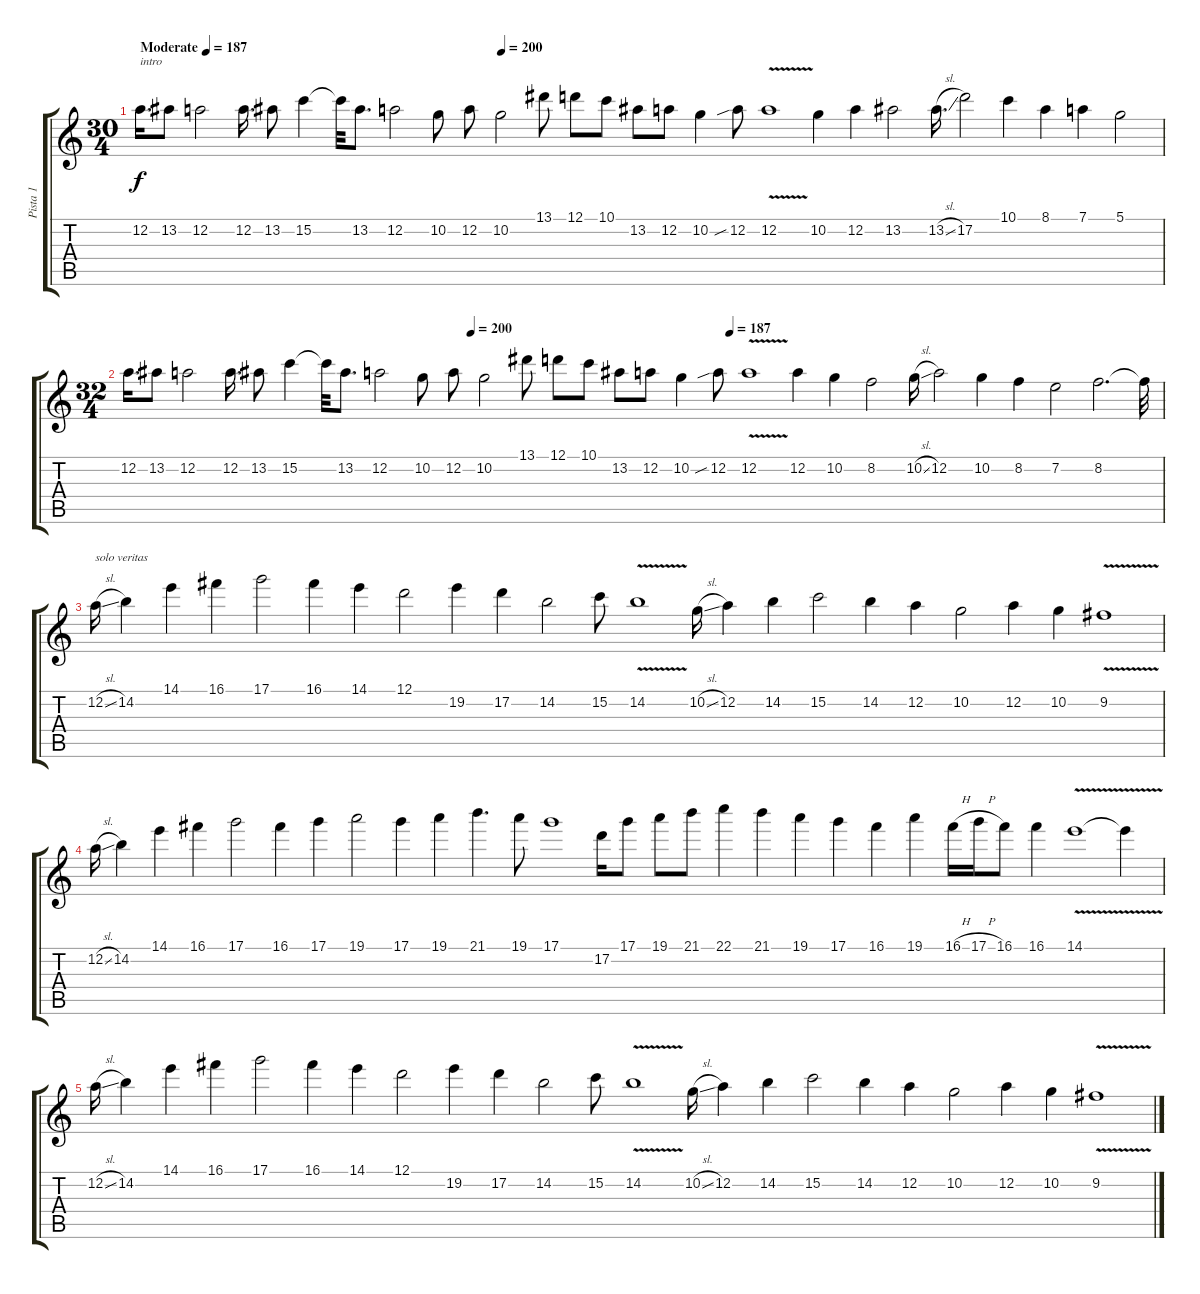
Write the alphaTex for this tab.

\track ("Pista 1" "Pista 1") {instrument distortionguitar}
\staff {score tabs}
\tuning (D4 A3 F3 C3 G2 C2) {hide}
\ts (30 4)
\tempo (187 "Moderate")
\tempo (200 0.3541666666666667)
\tempo (187 "Moderate")
\clef g2
\ks c
12.2.16{d txt "intro" dy f instrument distortionguitar} 13.2.8 12.2.2 12.2.16{d} 13.2.8 15.2.4 15.2{t}.32 13.2.8{d} 12.2.2 10.2.8 12.2.8 10.2.2 13.1.8 12.1.8 10.1.8 13.2.8 12.2.8 10.2.4 12.2{sib}.8 12.2{v}.1 10.2.4 12.2.4 13.2.2 13.2{sl}.16{d} 17.2.2 10.1.4 8.1.4 7.1.4 5.1.2 |
\ts (32 4)
\tempo (200 0.33203125)
\tempo (187 0.58203125)
12.2.16{d} 13.2.8 12.2.2 12.2.16{d} 13.2.8 15.2.4 15.2{t}.32 13.2.8{d} 12.2.2 10.2.8 12.2.8 10.2.2 13.1.8 12.1.8 10.1.8 13.2.8 12.2.8 10.2.4 12.2{sib}.8 12.2{v}.1 12.2.4 10.2.4 8.2.2 10.2{sl}.16 12.2.2 10.2.4 8.2.4 7.2.2 8.2.2{d} 8.2{t}.32 |
12.2{sl}.16{txt "solo veritas"} 14.2.4 14.1.4 16.1.4 17.1.2 16.1.4 14.1.4 12.1.2 19.2.4 17.2.4 14.2.2 15.2.8 14.2{v}.1 10.2{sl}.16 12.2.4 14.2.4 15.2.2 14.2.4 12.2.4 10.2.2 12.2.4 10.2.4 9.2{v}.1 |
12.2{sl}.16 14.2.4 14.1.4 16.1.4 17.1.2 16.1.4 17.1.4 19.1.2 17.1.4 19.1.4 21.1.4{d} 19.1.8 17.1.1 17.2.16 17.1.8 19.1.8 21.1.8 22.1.4 21.1.4 19.1.4 17.1.4 16.1.4 19.1.4 16.1{h}.16 17.1{h}.16 16.1.8 16.1.4 14.1{v}.1 14.1{t}.4 |
12.2{sl}.16 14.2.4 14.1.4 16.1.4 17.1.2 16.1.4 14.1.4 12.1.2 19.2.4 17.2.4 14.2.2 15.2.8 14.2{v}.1 10.2{sl}.16 12.2.4 14.2.4 15.2.2 14.2.4 12.2.4 10.2.2 12.2.4 10.2.4 9.2{v}.1
